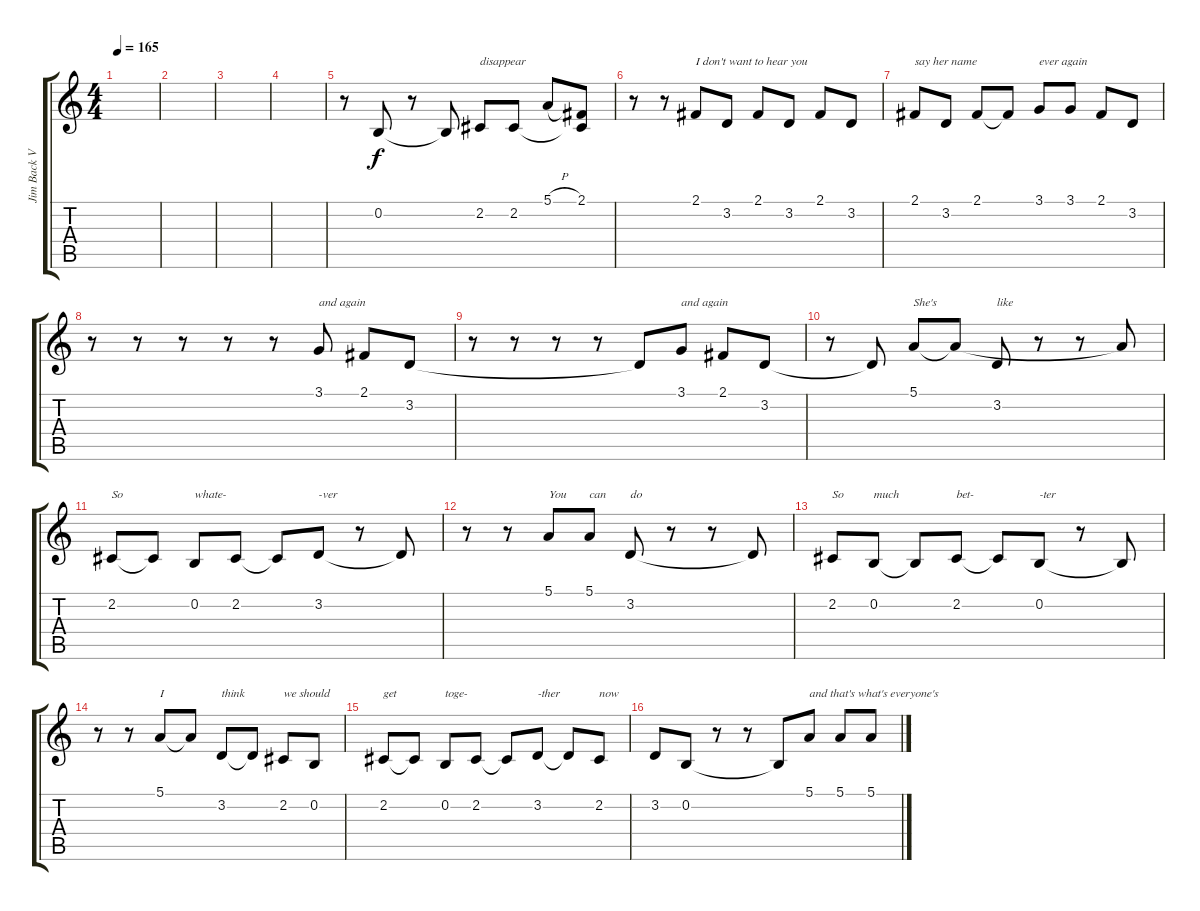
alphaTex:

\track ("Jim Back Vocals" "Jim Back V") {instrument altosax}
\staff {score tabs}
\tuning (E4 B3 G3 D3 A2 D2) {hide}
\ts (4 4)
\tempo 165
\clef g2
\ks c
|
|
|
|
r.8 0.2.8 r.8 0.2{t}.8 2.2.8{txt "disappear"} 2.2.8 5.1{h}.8 (2.1 2.2{t}).8 |
r.8 r.8 2.1.8{txt "I don't want to hear you"} 3.2.8 2.1.8 3.2.8 2.1.8 3.2.8 |
2.1.8{txt "say her name"} 3.2.8 2.1.8 2.1{t}.8 3.1.8{txt "ever again"} 3.1.8 2.1.8 3.2.8 |
r.8 r.8 r.8 r.8 r.8 3.1.8{txt "and again"} 2.1.8 3.2.8 |
r.8 r.8 r.8 r.8 3.2{t}.8 3.1.8{txt "and again"} 2.1.8 3.2.8 |
r.8 3.2{t}.8 5.1.8{txt "She's"} 5.1{t}.8 3.2.8{txt "like"} r.8 r.8 5.1{t}.8 |
2.2.8{txt "So"} 2.2{t}.8 0.2.8{txt "whate-"} 2.2.8 2.2{t}.8 3.2.8{txt "-ver"} r.8 3.2{t}.8 |
r.8 r.8 5.1.8{txt "You"} 5.1.8{txt "can"} 3.2.8{txt "do"} r.8 r.8 3.2{t}.8 |
2.2.8{txt "So"} 0.2.8{txt "much"} 0.2{t}.8 2.2.8{txt "bet-"} 2.2{t}.8 0.2.8{txt "-ter"} r.8 0.2{t}.8 |
r.8 r.8 5.1.8{txt "I"} 5.1{t}.8 3.2.8{txt "think"} 3.2{t}.8 2.2.8{txt "we should"} 0.2.8 |
2.2.8{txt "get"} 2.2{t}.8 0.2.8{txt "toge-"} 2.2.8 2.2{t}.8 3.2.8{txt "-ther"} 3.2{t}.8 2.2.8{txt "now"} |
3.2.8 0.2.8 r.8 r.8 0.2{t}.8 5.1.8{txt "and that's what's everyone's"} 5.1.8 5.1.8
